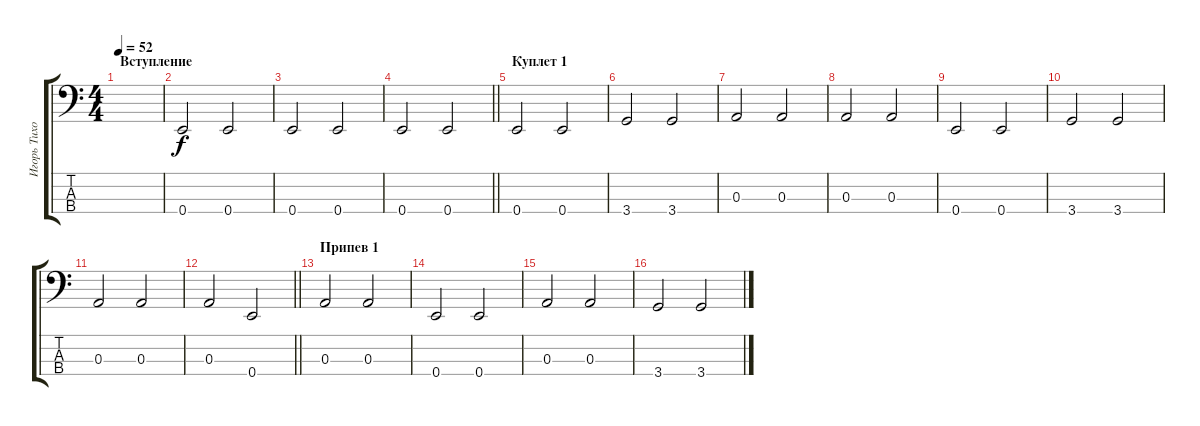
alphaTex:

\track ("Игорь Тихомиров" "Игорь Тихо") {instrument electricbassfinger}
\staff {score tabs}
\tuning (G2 D2 A1 E1) {hide}
\ts (4 4)
\section ("" "Вступление")
\tempo 52
\clef f4
\ks c
|
0.4.2 0.4.2 |
0.4.2 0.4.2 |
\barLineRight lightlight
0.4.2 0.4.2 |
\section ("" "Куплет 1")
0.4.2 0.4.2 |
3.4.2 3.4.2 |
0.3.2 0.3.2 |
0.3.2 0.3.2 |
0.4.2 0.4.2 |
3.4.2 3.4.2 |
0.3.2 0.3.2 |
\barLineRight lightlight
0.3.2 0.4.2 |
\section ("" "Припев 1")
0.3.2 0.3.2 |
0.4.2 0.4.2 |
0.3.2 0.3.2 |
3.4.2 3.4.2
